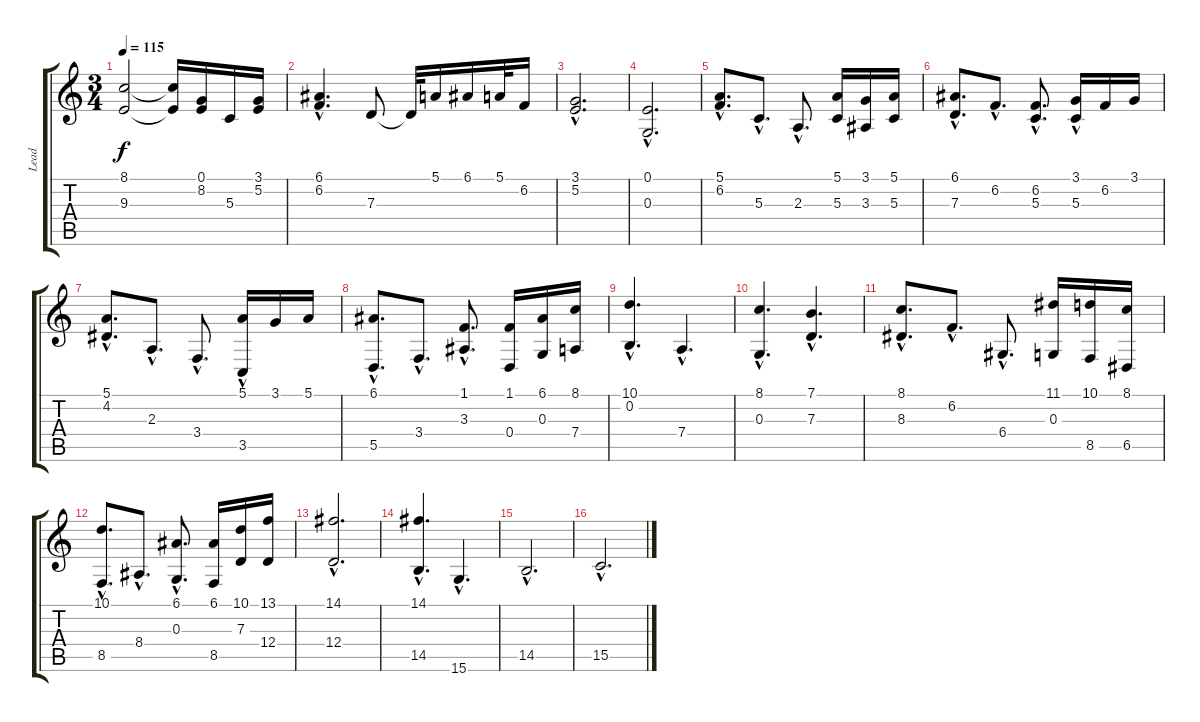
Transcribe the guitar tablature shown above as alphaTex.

\track ("Lead" "Lead") {instrument trumpet}
\staff {score tabs}
\tuning (E4 B3 G3 D3 A2 E2) {hide}
\ts (3 4)
\tempo 115
\clef g2
\ks c
(8.1 9.3).2{dy f} (8.1{t} 9.3{t}).16 (0.1 8.2).16 5.3.16 (3.1 5.2).16 |
(6.1 6.2{hac}).4{d} 7.3.8 7.3{t}.32 5.1.16 6.1.16 5.1.32 6.2.16 |
(3.1{hac} 5.2{hac}).2{d} |
(0.1{hac} 0.3{hac}).2{d} |
(5.1 6.2{hac}).8{d} 5.3{hac}.8{d} 2.3{hac}.8{d} (5.1 5.3).16 (3.1 3.3).16 (5.1 5.3).16 |
(6.1{hac} 7.3{hac}).8{d} 6.2{hac}.8{d} (6.2{hac} 5.3{hac}).8{d} (3.1 5.3{hac}).16 6.2.16 3.1.16 |
(5.1 4.2{hac}).8{d} 2.3{hac}.8{d} 3.4{hac}.8{d} (5.1 3.5{hac}).16 3.1.16 5.1.16 |
(6.1{hac} 5.5{hac}).8{d} 3.4{hac}.8{d} (1.1{hac} 3.3{hac}).8{d} (1.1 0.4).16 (6.1 0.3).16 (8.1 7.4).16 |
(10.1{hac} 0.2{hac}).4{d} 7.4{hac}.4{d} |
(8.1{hac} 0.3{hac}).4{d} (7.1{hac} 7.3{hac}).4{d} |
(8.1 8.3{hac}).8{d} 6.2{hac}.8{d} 6.4{hac}.8{d} (11.1 0.3).16 (10.1 8.5).16 (8.1 6.5).16 |
(10.1{hac} 8.5{hac}).8{d} 8.4{hac}.8{d} (6.1{hac} 0.3{hac}).8{d} (6.1 8.5).16 (10.1 7.3).16 (13.1 12.4).16 |
(14.1{hac} 12.4{hac}).2{d} |
(14.1{hac} 14.5{hac}).4{d} 15.6{hac}.4{d} |
14.5{hac}.2{d} |
15.5{hac}.2{d}
